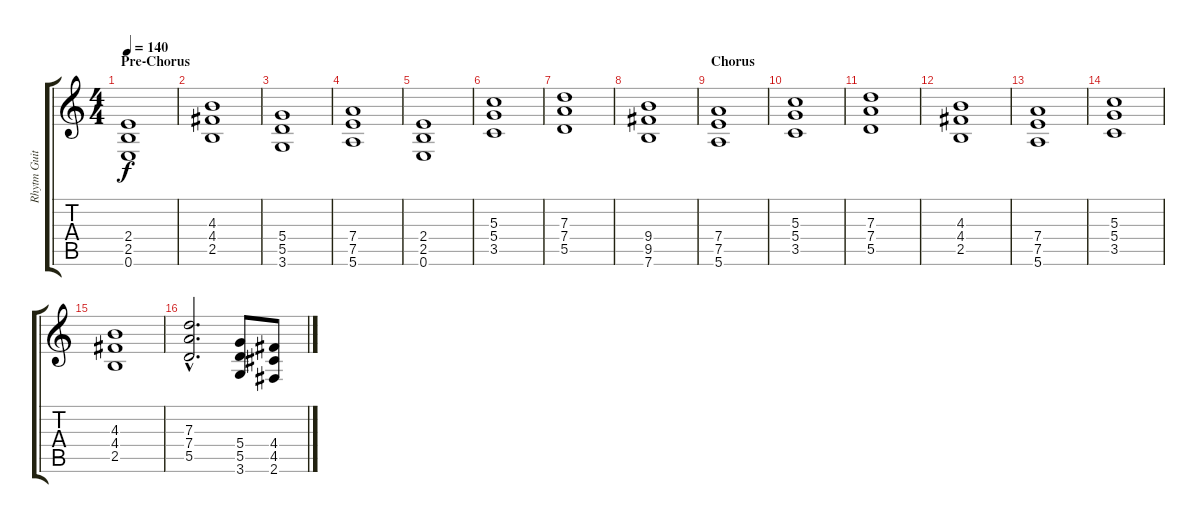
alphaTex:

\track ("Rhytm Guitar" "Rhytm Guit") {instrument distortionguitar}
\staff {score tabs}
\tuning (E4 B3 G3 D3 A2 E2) {hide}
\ts (4 4)
\section ("" "Pre-Chorus")
\tempo 140
\clef g2
\ks c
(2.4 2.5 0.6).1{dy f} |
(4.3 4.4 2.5).1 |
(5.4 5.5 3.6).1 |
(7.4 7.5 5.6).1 |
(2.4 2.5 0.6).1 |
(5.3 5.4 3.5).1 |
(7.3 7.4 5.5).1 |
(9.4 9.5 7.6).1 |
\section ("" "Chorus")
(7.4 7.5 5.6).1 |
(5.3 5.4 3.5).1 |
(7.3 7.4 5.5).1 |
(4.3 4.4 2.5).1 |
(7.4 7.5 5.6).1 |
(5.3 5.4 3.5).1 |
(4.3 4.4 2.5).1 |
(7.3{hac} 7.4{hac} 5.5{hac}).2{d} (5.4 5.5 3.6).8 (4.4 4.5 2.6).8
